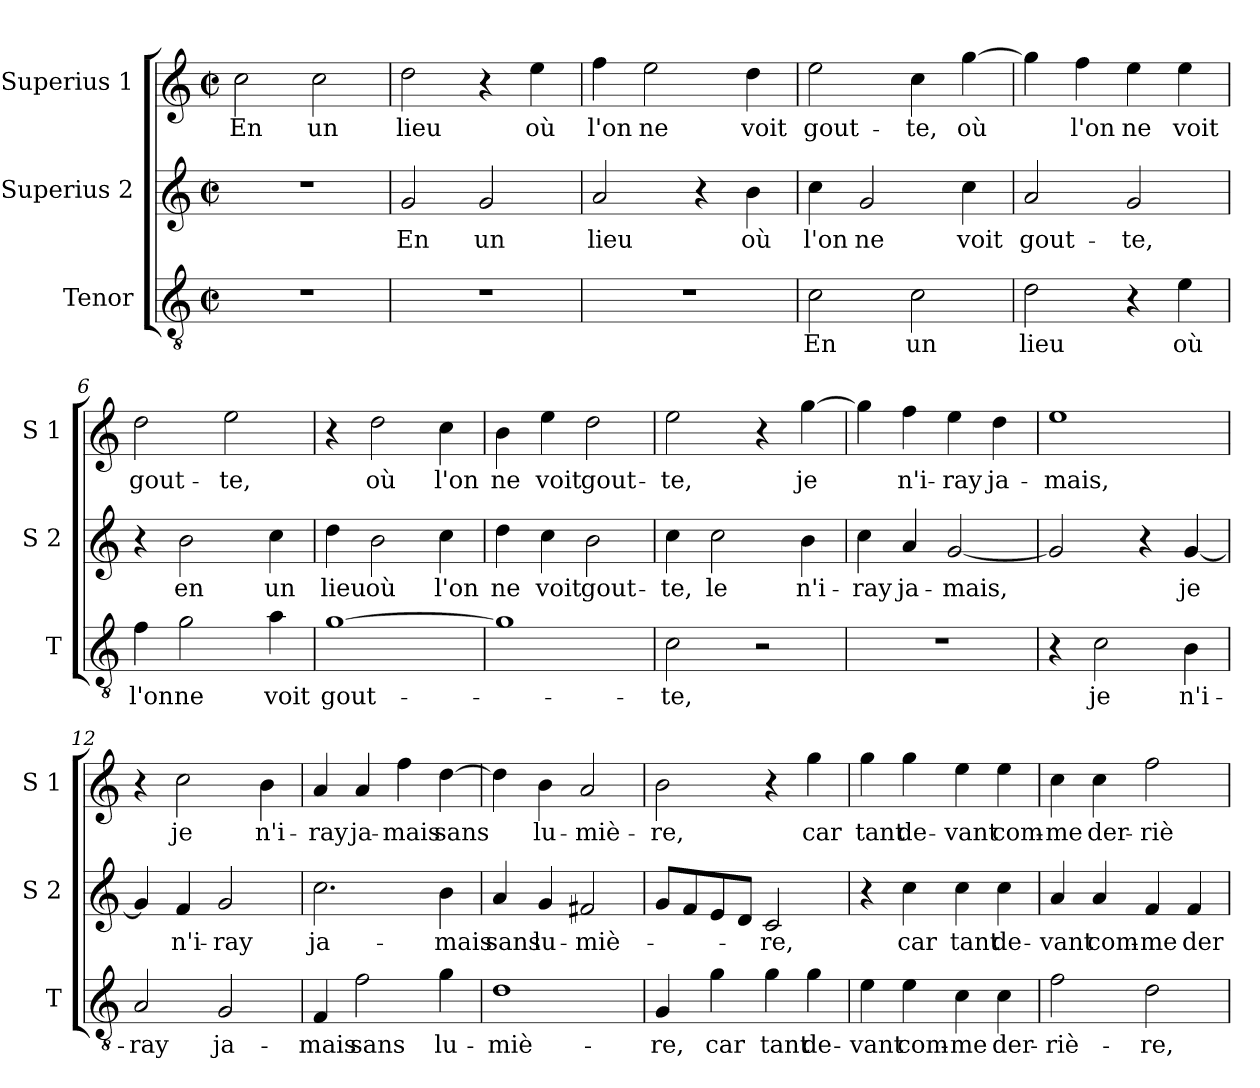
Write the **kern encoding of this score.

**kern	**text	**kern	**text	**kern	**text
*part3	*part3	*part2	*part2	*part1	*part1
*staff3	*staff3	*staff2	*staff2	*staff1	*staff1
*I"Tenor	*	*I"Superius 2	*	*I"Superius 1	*
*I'T	*	*I'S 2	*	*I'S 1	*
*clefGv2	*	*clefG2	*	*clefG2	*
*k[]	*	*k[]	*	*k[]	*
*C:	*	*C:	*	*C:	*
*M2/2	*	*M2/2	*	*M2/2	*
*met(c|)	*	*met(c|)	*	*met(c|)	*
=1	=1	=1	=1	=1	=1
!	!	!	!	!	!LO:LY:b
1r	.	1r	.	2cc\	En
!	!	!	!	!	!LO:LY:b
.	.	.	.	2cc\	un
=2	=2	=2	=2	=2	=2
!	!	!	!LO:LY:b	!	!LO:LY:b
1r	.	2g/	En	2dd\	lieu
!	!	!	!LO:LY:b	!	!
.	.	2g/	un	4r	.
!	!	!	!	!	!LO:LY:b
.	.	.	.	4ee\	où
=3	=3	=3	=3	=3	=3
!	!	!	!LO:LY:b	!	!LO:LY:b
1r	.	2a/	lieu	4ff\	l'on
!	!	!	!	!	!LO:LY:b
.	.	.	.	2ee\	ne
.	.	4r	.	.	.
!	!	!	!LO:LY:b	!	!LO:LY:b
.	.	4b\	où	4dd\	voit
=4	=4	=4	=4	=4	=4
!	!LO:LY:b	!	!LO:LY:b	!	!LO:LY:b
2c\	En	4cc\	l'on	2ee\	gout-
!	!	!	!LO:LY:b	!	!
.	.	2g/	ne	.	.
!	!LO:LY:b	!	!	!	!LO:LY:b
2c\	un	.	.	4cc\	-te,
!	!	!	!LO:LY:b	!	!LO:LY:b
.	.	4cc\	voit	[4gg\	où
!!LO:LB:g=z
=5	=5	=5	=5	=5	=5
!	!LO:LY:b	!	!LO:LY:b	!	!
2d\	lieu	2a/	gout-	4gg\]	.
!	!	!	!	!	!LO:LY:b
.	.	.	.	4ff\	l'on
!	!	!	!LO:LY:b	!	!LO:LY:b
4r	.	2g/	-te,	4ee\	ne
!	!LO:LY:b	!	!	!	!LO:LY:b
4e\	où	.	.	4ee\	voit
=6	=6	=6	=6	=6	=6
!	!LO:LY:b	!	!	!	!LO:LY:b
4f\	l'on	4r	.	2dd\	gout-
!	!LO:LY:b	!	!LO:LY:b	!	!
2g\	ne	2b\	en	.	.
!	!	!	!	!	!LO:LY:b
.	.	.	.	2ee\	-te,
!	!LO:LY:b	!	!LO:LY:b	!	!
4a\	voit	4cc\	un	.	.
=7	=7	=7	=7	=7	=7
!	!LO:LY:b	!	!LO:LY:b	!	!
[1g	gout-	4dd\	lieu	4r	.
!	!	!	!LO:LY:b	!	!LO:LY:b
.	.	2b\	où	2dd\	où
!	!	!	!LO:LY:b	!	!LO:LY:b
.	.	4cc\	l'on	4cc\	l'on
=8	=8	=8	=8	=8	=8
!	!	!	!LO:LY:b	!	!LO:LY:b
1g]	.	4dd\	ne	4b\	ne
!	!	!	!LO:LY:b	!	!LO:LY:b
.	.	4cc\	voit	4ee\	voit
!	!	!	!LO:LY:b	!	!LO:LY:b
.	.	2b\	gout-	2dd\	gout-
=9	=9	=9	=9	=9	=9
!	!LO:LY:b	!	!LO:LY:b	!	!LO:LY:b
2c\	-te,	4cc\	-te,	2ee\	-te,
!	!	!	!LO:LY:b	!	!
.	.	2cc\	le	.	.
2r	.	.	.	4r	.
!	!	!	!LO:LY:b	!	!LO:LY:b
.	.	4b\	n'i-	[4gg\	je
!!LO:LB:g=z
=10	=10	=10	=10	=10	=10
!	!	!	!LO:LY:b	!	!
1r	.	4cc\	-ray	4gg\]	.
!	!	!	!LO:LY:b	!	!LO:LY:b
.	.	4a/	ja-	4ff\	n'i-
!	!	!	!LO:LY:b	!	!LO:LY:b
.	.	[2g/	-mais,	4ee\	-ray
!	!	!	!	!	!LO:LY:b
.	.	.	.	4dd\	ja-
=11	=11	=11	=11	=11	=11
!	!	!	!	!	!LO:LY:b
4r	.	2g/]	.	1ee	-mais,
!	!LO:LY:b	!	!	!	!
2c\	je	.	.	.	.
.	.	4r	.	.	.
!	!LO:LY:b	!	!LO:LY:b	!	!
4B\	n'i-	[4g/	je	.	.
=12	=12	=12	=12	=12	=12
!	!LO:LY:b	!	!	!	!
2A/	-ray	4g/]	.	4r	.
!	!	!	!LO:LY:b	!	!LO:LY:b
.	.	4f/	n'i-	2cc\	je
!	!LO:LY:b	!	!LO:LY:b	!	!
2G/	ja-	2g/	-ray	.	.
!	!	!	!	!	!LO:LY:b
.	.	.	.	4b\	n'i-
=13	=13	=13	=13	=13	=13
!	!LO:LY:b	!	!LO:LY:b	!	!LO:LY:b
4F/	-mais	2.cc\	ja-	4a/	-ray
!	!LO:LY:b	!	!	!	!LO:LY:b
2f\	sans	.	.	4a/	ja-
!	!	!	!	!	!LO:LY:b
.	.	.	.	4ff\	-mais
!	!LO:LY:b	!	!LO:LY:b	!	!LO:LY:b
4g\	lu-	4b\	-mais	[4dd\	sans
=14	=14	=14	=14	=14	=14
!	!LO:LY:b	!	!LO:LY:b	!	!
1d	-miè-	4a/	sans	4dd\]	.
!	!	!	!LO:LY:b	!	!LO:LY:b
.	.	4g/	lu-	4b\	lu-
!	!	!	!LO:LY:b	!	!LO:LY:b
.	.	2f#X/	-miè-	2a/	-miè-
!!LO:PB:g=z
=15	=15	=15	=15	=15	=15
!	!LO:LY:b	!	!	!	!LO:LY:b
4G/	-re,	8g/L	.	2b\	-re,
.	.	8f/	.	.	.
!	!LO:LY:b	!	!	!	!
4g\	car	8e/	.	.	.
.	.	8d/J	.	.	.
!	!LO:LY:b	!	!LO:LY:b	!	!
4g\	tant	2c/	-re,	4r	.
!	!LO:LY:b	!	!	!	!LO:LY:b
4g\	de-	.	.	4gg\	car
=16	=16	=16	=16	=16	=16
!	!LO:LY:b	!	!	!	!LO:LY:b
4e\	-vant	4r	.	4gg\	tant
!	!LO:LY:b	!	!LO:LY:b	!	!LO:LY:b
4e\	com-	4cc\	car	4gg\	de-
!	!LO:LY:b	!	!LO:LY:b	!	!LO:LY:b
4c\	-me	4cc\	tant	4ee\	-vant
!	!LO:LY:b	!	!LO:LY:b	!	!LO:LY:b
4c\	der-	4cc\	de-	4ee\	com-
=17	=17	=17	=17	=17	=17
!	!LO:LY:b	!	!LO:LY:b	!	!LO:LY:b
2f\	-riè-	4a/	-vant	4cc\	-me
!	!	!	!LO:LY:b	!	!LO:LY:b
.	.	4a/	com-	4cc\	der-
!	!LO:LY:b	!	!LO:LY:b	!	!LO:LY:b
2d\	-re,	4f/	-me	2ff\	-riè-
!	!	!	!LO:LY:b	!	!
.	.	4f/	der-	.	.
=	=	=	=	=	=
*-	*-	*-	*-	*-	*-
